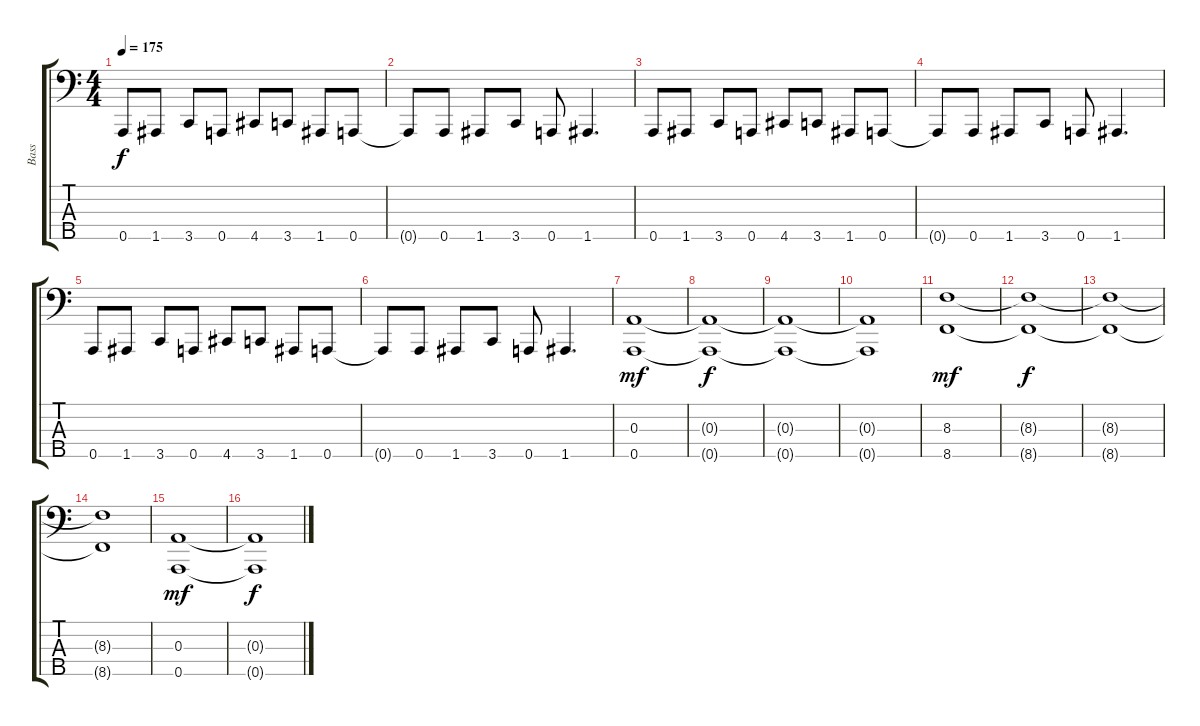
\track ("Bass" "Bass") {instrument electricbasspick}
\staff {score tabs}
\tuning (G2 D2 A1 E1 A0) {hide}
\ts (4 4)
\tempo 175
\clef f4
\ks c
0.5.8{dy f} 1.5.8 3.5.8 0.5.8 4.5.8 3.5.8 1.5.8 0.5.8 |
0.5{t}.8 0.5.8 1.5.8 3.5.8 0.5.8 1.5.4{d} |
0.5.8 1.5.8 3.5.8 0.5.8 4.5.8 3.5.8 1.5.8 0.5.8 |
0.5{t}.8 0.5.8 1.5.8 3.5.8 0.5.8 1.5.4{d} |
0.5.8 1.5.8 3.5.8 0.5.8 4.5.8 3.5.8 1.5.8 0.5.8 |
0.5{t}.8 0.5.8 1.5.8 3.5.8 0.5.8 1.5.4{d} |
(0.3 0.5).1{dy mf volume 11} |
(0.3{t} 0.5{t}).1{dy f} |
(0.3{t} 0.5{t}).1 |
(0.3{t} 0.5{t}).1 |
(8.3 8.5).1{dy mf} |
(8.3{t} 8.5{t}).1{dy f} |
(8.3{t} 8.5{t}).1 |
(8.3{t} 8.5{t}).1 |
(0.3 0.5).1{dy mf} |
(0.3{t} 0.5{t}).1{dy f}
